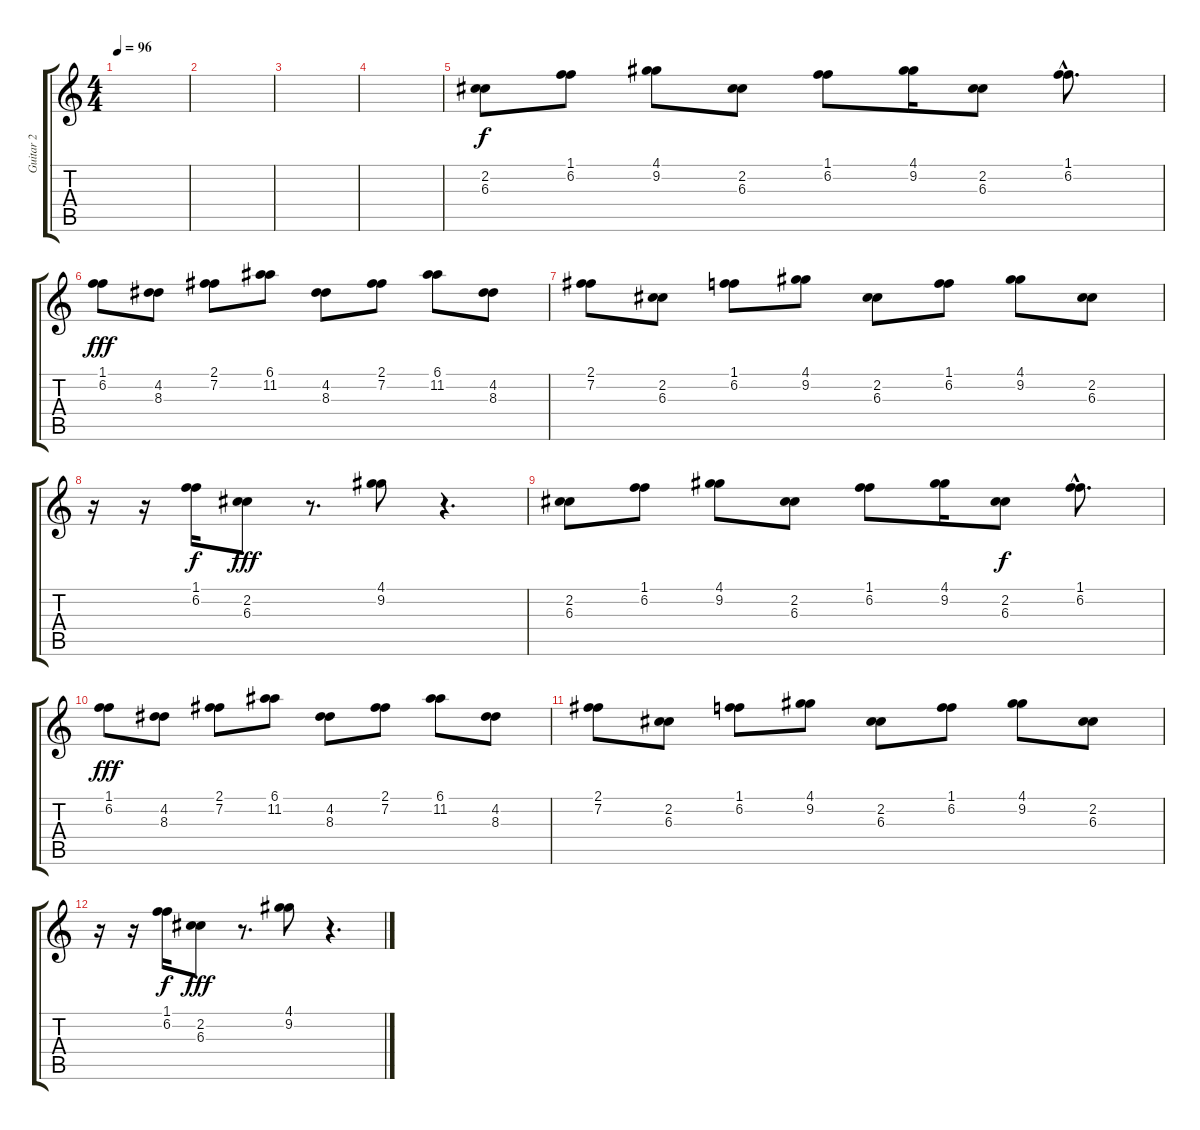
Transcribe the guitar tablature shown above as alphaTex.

\track ("Guitar 2" "Guitar 2") {instrument acousticguitarsteel}
\staff {score tabs}
\tuning (E4 B3 G3 D3 A2 E2) {hide}
\ts (4 4)
\tempo 96
\clef g2
\ks c
|
|
|
|
(2.2 6.3).8 (1.1 6.2).8 (4.1 9.2).8 (2.2 6.3).8 (1.1 6.2).8 (4.1 9.2).16 (2.2 6.3).8{dy f} (1.1{hac} 6.2{hac}).8{d} |
(1.1 6.2).8{dy fff} (4.2 8.3).8 (2.1 7.2).8 (6.1 11.2).8 (4.2 8.3).8 (2.1 7.2).8 (6.1 11.2).8 (4.2 8.3).8 |
(2.1 7.2).8 (2.2 6.3).8 (1.1 6.2).8 (4.1 9.2).8 (2.2 6.3).8 (1.1 6.2).8 (4.1 9.2).8 (2.2 6.3).8 |
r.16 r.16 (1.1 6.2).16{dy f} (2.2 6.3).8{dy fff} r.8{d} (4.1 9.2).8 r.4{d} |
(2.2 6.3).8 (1.1 6.2).8 (4.1 9.2).8 (2.2 6.3).8 (1.1 6.2).8 (4.1 9.2).16 (2.2 6.3).8{dy f} (1.1{hac} 6.2{hac}).8{d} |
(1.1 6.2).8{dy fff} (4.2 8.3).8 (2.1 7.2).8 (6.1 11.2).8 (4.2 8.3).8 (2.1 7.2).8 (6.1 11.2).8 (4.2 8.3).8 |
(2.1 7.2).8 (2.2 6.3).8 (1.1 6.2).8 (4.1 9.2).8 (2.2 6.3).8 (1.1 6.2).8 (4.1 9.2).8 (2.2 6.3).8 |
r.16 r.16 (1.1 6.2).16{dy f} (2.2 6.3).8{dy fff} r.8{d} (4.1 9.2).8 r.4{d}
